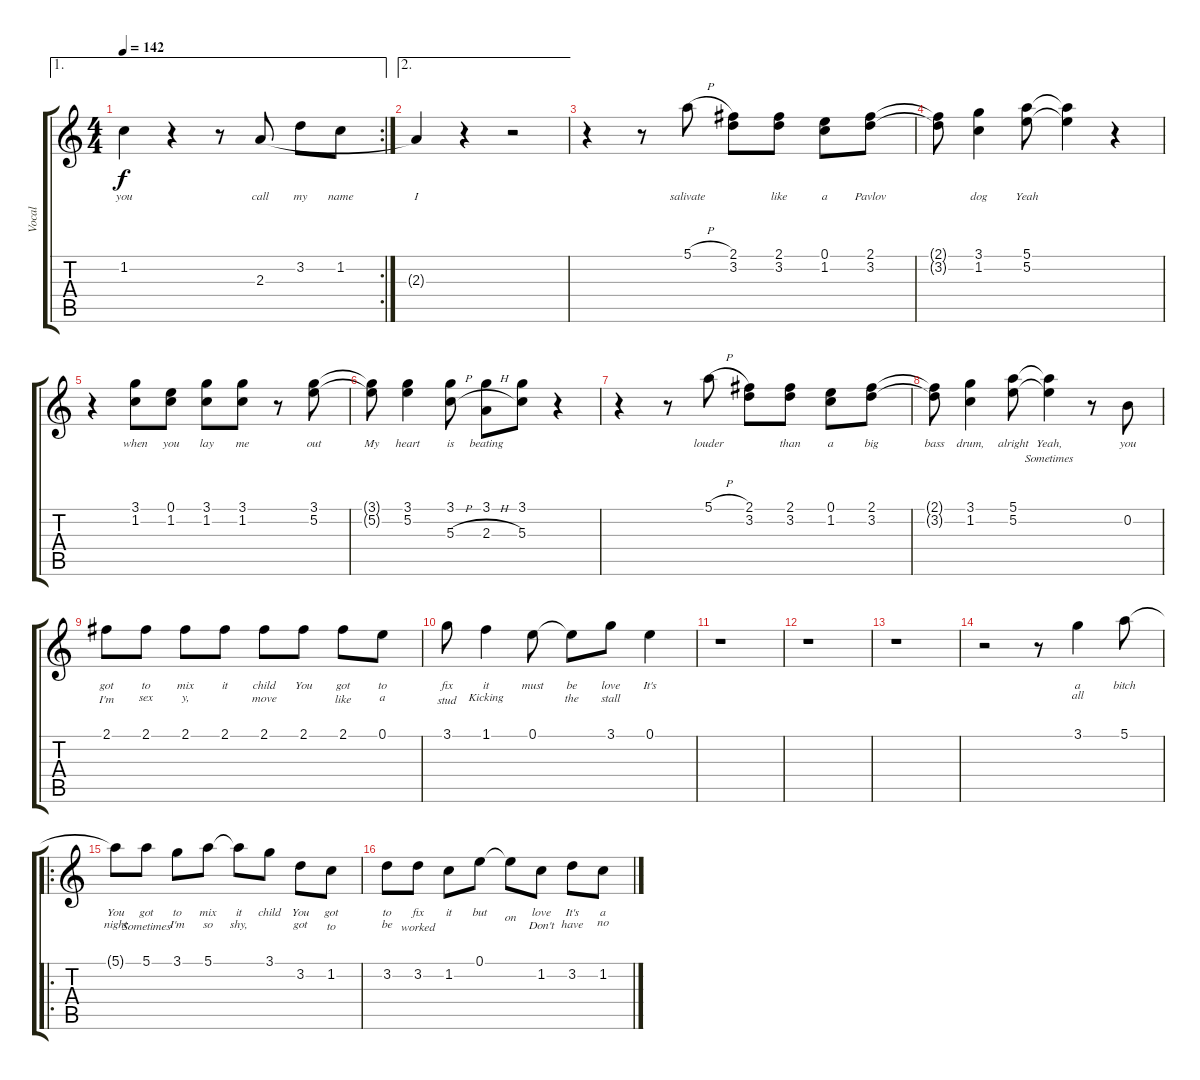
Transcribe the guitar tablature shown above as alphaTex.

\track ("Vocal" "Vocal") {instrument oboe}
\staff {score tabs}
\tuning (E5 B4 G4 D4 A3 E3) {hide}
\ae 1
\rc 2
\ts (4 4)
\tempo 142
\clef g2
\ks c
1.2{t}.4{lyrics (0 "you") lyrics (1 "") lyrics (2 "") lyrics (3 "") lyrics (4 "") dy f} r.4 r.8 2.3.8{lyrics (0 "call") lyrics (1 "") lyrics (2 "") lyrics (3 "") lyrics (4 "")} 3.2.8{lyrics (0 "my") lyrics (1 "") lyrics (2 "") lyrics (3 "") lyrics (4 "")} 1.2.8{lyrics (0 "name") lyrics (1 "") lyrics (2 "") lyrics (3 "") lyrics (4 "")} |
\ae 2
2.3{t}.4{lyrics (0 "I") lyrics (1 "") lyrics (2 "") lyrics (3 "") lyrics (4 "")} r.4 r.2 |
r.4 r.8 5.1{h}.8{lyrics (0 "salivate") lyrics (1 "") lyrics (2 "") lyrics (3 "") lyrics (4 "")} (2.1 3.2).8{lyrics (0 "") lyrics (1 "") lyrics (2 "") lyrics (3 "") lyrics (4 "")} (2.1 3.2).8{lyrics (0 "like") lyrics (1 "") lyrics (2 "") lyrics (3 "") lyrics (4 "")} (0.1 1.2).8{lyrics (0 "a") lyrics (1 "") lyrics (2 "") lyrics (3 "") lyrics (4 "")} (2.1 3.2).8{lyrics (0 "Pavlov") lyrics (1 "") lyrics (2 "") lyrics (3 "") lyrics (4 "")} |
(2.1{t} 3.2{t}).8{lyrics (0 "") lyrics (1 "") lyrics (2 "") lyrics (3 "") lyrics (4 "")} (3.1 1.2).4{lyrics (0 "dog") lyrics (1 "") lyrics (2 "") lyrics (3 "") lyrics (4 "")} (5.1 5.2).8{lyrics (0 "Yeah") lyrics (1 "") lyrics (2 "") lyrics (3 "") lyrics (4 "")} (5.1{t} 5.2{t}).4{lyrics (0 "") lyrics (1 "") lyrics (2 "") lyrics (3 "") lyrics (4 "")} r.4 |
r.4 (3.1 1.2).8{lyrics (0 "when") lyrics (1 "") lyrics (2 "") lyrics (3 "") lyrics (4 "")} (0.1 1.2).8{lyrics (0 "you") lyrics (1 "") lyrics (2 "") lyrics (3 "") lyrics (4 "")} (3.1 1.2).8{lyrics (0 "lay") lyrics (1 "") lyrics (2 "") lyrics (3 "") lyrics (4 "")} (3.1 1.2).8{lyrics (0 "me") lyrics (1 "") lyrics (2 "") lyrics (3 "") lyrics (4 "")} r.8 (3.1 5.2).8{lyrics (0 "out") lyrics (1 "") lyrics (2 "") lyrics (3 "") lyrics (4 "")} |
(3.1{t} 5.2{t}).8{lyrics (0 "My") lyrics (1 "") lyrics (2 "") lyrics (3 "") lyrics (4 "")} (3.1 5.2).4{lyrics (0 "heart") lyrics (1 "") lyrics (2 "") lyrics (3 "") lyrics (4 "")} (3.1 5.3{h}).8{lyrics (0 "is") lyrics (1 "") lyrics (2 "") lyrics (3 "") lyrics (4 "")} (3.1 2.3{h}).8{lyrics (0 "beating") lyrics (1 "") lyrics (2 "") lyrics (3 "") lyrics (4 "")} (3.1 5.3).8{lyrics (0 "") lyrics (1 "") lyrics (2 "") lyrics (3 "") lyrics (4 "")} r.4 |
r.4 r.8 5.1{h}.8{lyrics (0 "louder") lyrics (1 "") lyrics (2 "") lyrics (3 "") lyrics (4 "")} (2.1 3.2).8{lyrics (0 "") lyrics (1 "") lyrics (2 "") lyrics (3 "") lyrics (4 "")} (2.1 3.2).8{lyrics (0 "than") lyrics (1 "") lyrics (2 "") lyrics (3 "") lyrics (4 "")} (0.1 1.2).8{lyrics (0 "a") lyrics (1 "") lyrics (2 "") lyrics (3 "") lyrics (4 "")} (2.1 3.2).8{lyrics (0 "big") lyrics (1 "") lyrics (2 "") lyrics (3 "") lyrics (4 "")} |
(2.1{t} 3.2{t}).8{lyrics (0 "bass") lyrics (1 "") lyrics (2 "") lyrics (3 "") lyrics (4 "")} (3.1 1.2).4{lyrics (0 "drum,") lyrics (1 "") lyrics (2 "") lyrics (3 "") lyrics (4 "")} (5.1 5.2).8{lyrics (0 "alright") lyrics (1 "") lyrics (2 "") lyrics (3 "") lyrics (4 "")} (5.1{t} 5.2{t}).4{lyrics (0 "Yeah,") lyrics (1 "Sometimes") lyrics (2 "") lyrics (3 "") lyrics (4 "")} r.8 0.2.8{lyrics (0 "you") lyrics (1 "") lyrics (2 "") lyrics (3 "") lyrics (4 "")} |
2.1.8{lyrics (0 "got") lyrics (1 "I'm") lyrics (2 "") lyrics (3 "") lyrics (4 "")} 2.1.8{lyrics (0 "to") lyrics (1 "sex") lyrics (2 "") lyrics (3 "") lyrics (4 "")} 2.1.8{lyrics (0 "mix") lyrics (1 "y,") lyrics (2 "") lyrics (3 "") lyrics (4 "")} 2.1.8{lyrics (0 "it") lyrics (1 "") lyrics (2 "") lyrics (3 "") lyrics (4 "")} 2.1.8{lyrics (0 "child") lyrics (1 "move") lyrics (2 "") lyrics (3 "") lyrics (4 "")} 2.1.8{lyrics (0 "You") lyrics (1 "") lyrics (2 "") lyrics (3 "") lyrics (4 "")} 2.1.8{lyrics (0 "got") lyrics (1 "like") lyrics (2 "") lyrics (3 "") lyrics (4 "")} 0.1.8{lyrics (0 "to") lyrics (1 "a") lyrics (2 "") lyrics (3 "") lyrics (4 "")} |
3.1.8{lyrics (0 "fix") lyrics (1 "stud") lyrics (2 "") lyrics (3 "") lyrics (4 "")} 1.1.4{lyrics (0 "it") lyrics (1 "Kicking") lyrics (2 "") lyrics (3 "") lyrics (4 "")} 0.1.8{lyrics (0 "must") lyrics (1 "") lyrics (2 "") lyrics (3 "") lyrics (4 "")} 0.1{t}.8{lyrics (0 "be") lyrics (1 "the") lyrics (2 "") lyrics (3 "") lyrics (4 "")} 3.1.8{lyrics (0 "love") lyrics (1 "stall") lyrics (2 "") lyrics (3 "") lyrics (4 "")} 0.1.4{lyrics (0 "It's") lyrics (1 "") lyrics (2 "") lyrics (3 "") lyrics (4 "")} |
r.1 |
r.1 |
r.1 |
r.2 r.8 3.1.4{lyrics (0 "a") lyrics (1 "all") lyrics (2 "") lyrics (3 "") lyrics (4 "")} 5.1.8{lyrics (0 "bitch") lyrics (1 "") lyrics (2 "") lyrics (3 "") lyrics (4 "")} |
\ro
5.1{t}.8{lyrics (0 "You") lyrics (1 "night") lyrics (2 "") lyrics (3 "") lyrics (4 "")} 5.1.8{lyrics (0 "got") lyrics (1 "Sometimes") lyrics (2 "") lyrics (3 "") lyrics (4 "")} 3.1.8{lyrics (0 "to") lyrics (1 "I'm") lyrics (2 "") lyrics (3 "") lyrics (4 "")} 5.1.8{lyrics (0 "mix") lyrics (1 "so") lyrics (2 "") lyrics (3 "") lyrics (4 "")} 5.1{t}.8{lyrics (0 "it") lyrics (1 "shy,") lyrics (2 "") lyrics (3 "") lyrics (4 "")} 3.1.8{lyrics (0 "child") lyrics (1 "") lyrics (2 "") lyrics (3 "") lyrics (4 "")} 3.2.8{lyrics (0 "You") lyrics (1 "got") lyrics (2 "") lyrics (3 "") lyrics (4 "")} 1.2.8{lyrics (0 "got") lyrics (1 "to") lyrics (2 "") lyrics (3 "") lyrics (4 "")} |
3.2.8{lyrics (0 "to") lyrics (1 "be") lyrics (2 "") lyrics (3 "") lyrics (4 "")} 3.2.8{lyrics (0 "fix") lyrics (1 "worked") lyrics (2 "") lyrics (3 "") lyrics (4 "")} 1.2.8{lyrics (0 "it") lyrics (1 "") lyrics (2 "") lyrics (3 "") lyrics (4 "")} 0.1.8{lyrics (0 "but") lyrics (1 "") lyrics (2 "") lyrics (3 "") lyrics (4 "")} 0.1{t}.8{lyrics (0 "") lyrics (1 "on") lyrics (2 "") lyrics (3 "") lyrics (4 "")} 1.2.8{lyrics (0 "love") lyrics (1 "Don't") lyrics (2 "") lyrics (3 "") lyrics (4 "")} 3.2.8{lyrics (0 "It's") lyrics (1 "have") lyrics (2 "") lyrics (3 "") lyrics (4 "")} 1.2.8{lyrics (0 "a") lyrics (1 "no") lyrics (2 "") lyrics (3 "") lyrics (4 "")}
